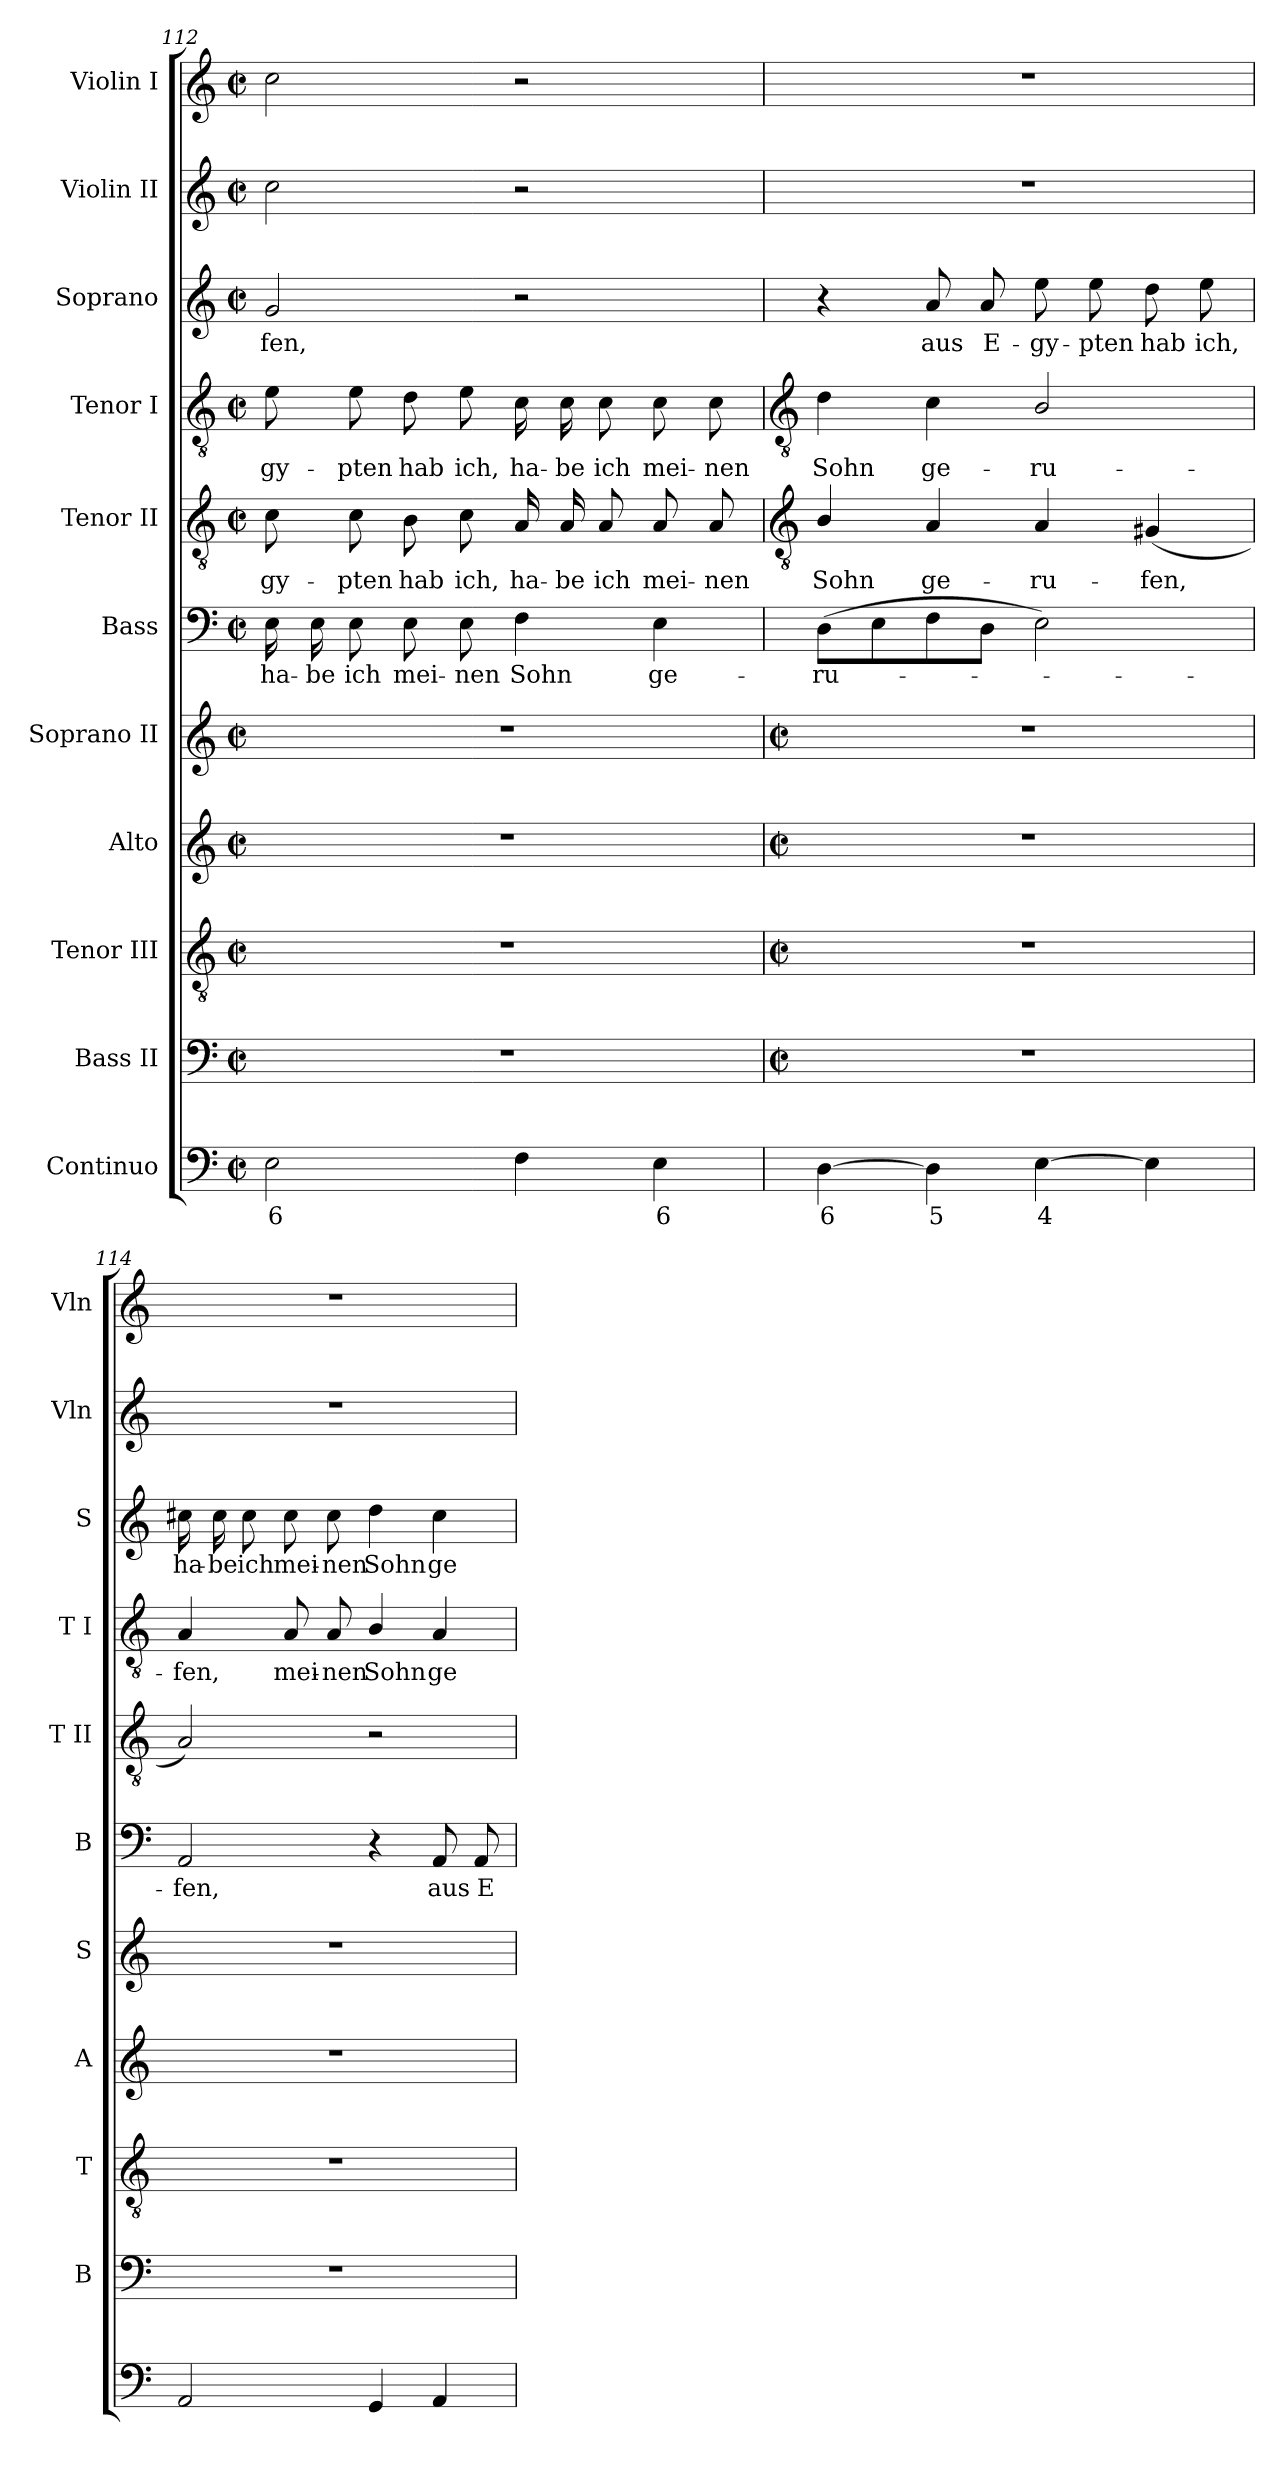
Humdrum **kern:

**kern	**text	**kern	**kern	**kern	**kern	**kern	**text	**kern	**text	**kern	**text	**kern	**text	**kern	**kern
*part11	*part11	*part10	*part9	*part8	*part7	*part6	*part6	*part5	*part5	*part4	*part4	*part3	*part3	*part2	*part1
*staff11	*staff11	*staff10	*staff9	*staff8	*staff7	*staff6	*staff6	*staff5	*staff5	*staff4	*staff4	*staff3	*staff3	*staff2	*staff1
*I"Continuo	*	*I"Bass II	*I"Tenor III	*I"Alto	*I"Soprano II	*I"Bass	*	*I"Tenor II	*	*I"Tenor I	*	*I"Soprano	*	*I"Violin II	*I"Violin I
*	*	*I'B	*I'T	*I'A	*I'S	*I'B	*	*I'T II	*	*I'T I	*	*I'S	*	*I'Vln	*I'Vln
*clefF4	*	*clefF4	*clefGv2	*clefG2	*clefG2	*clefF4	*	*clefGv2	*	*clefGv2	*	*clefG2	*	*clefG2	*clefG2
*k[]	*	*k[]	*k[]	*k[]	*k[]	*k[]	*	*k[]	*	*k[]	*	*k[]	*	*k[]	*k[]
*C:	*	*C:	*C:	*C:	*C:	*C:	*	*C:	*	*C:	*	*C:	*	*C:	*C:
*M2/2	*	*M2/2	*M2/2	*M2/2	*M2/2	*M2/2	*	*M2/2	*	*M2/2	*	*M2/2	*	*M2/2	*M2/2
*met(c|)	*	*met(c|)	*met(c|)	*met(c|)	*met(c|)	*met(c|)	*	*met(c|)	*	*met(c|)	*	*met(c|)	*	*met(c|)	*met(c|)
=112	=112	=112	=112	=112	=112	=112	=112	=112	=112	=112	=112	=112	=112	=112	=112
!	!LO:LY:b	!	!	!	!	!	!LO:LY:b	!	!LO:LY:b	!	!LO:LY:b	!	!LO:LY:b	!	!
2E	6	1r	1r	1r	1r	16E	ha-	8c	-gy-	8e	-gy-	2g	-fen,	2cc	2cc
!	!	!	!	!	!	!	!LO:LY:b	!	!	!	!	!	!	!	!
.	.	.	.	.	.	16E	-be	.	.	.	.	.	.	.	.
!	!	!	!	!	!	!	!LO:LY:b	!	!LO:LY:b	!	!LO:LY:b	!	!	!	!
.	.	.	.	.	.	8E	ich	8c	-pten	8e	-pten	.	.	.	.
!	!	!	!	!	!	!	!LO:LY:b	!	!LO:LY:b	!	!LO:LY:b	!	!	!	!
.	.	.	.	.	.	8E	mei-	8B	hab	8d	hab	.	.	.	.
!	!	!	!	!	!	!	!LO:LY:b	!	!LO:LY:b	!	!LO:LY:b	!	!	!	!
.	.	.	.	.	.	8E	-nen	8c	ich,	8e	ich,	.	.	.	.
!	!	!	!	!	!	!	!LO:LY:b	!	!LO:LY:b	!	!LO:LY:b	!	!	!	!
4F	.	.	.	.	.	4F	Sohn	16A	ha-	16c	ha-	2r	.	2r	2r
!	!	!	!	!	!	!	!	!	!LO:LY:b	!	!LO:LY:b	!	!	!	!
.	.	.	.	.	.	.	.	16A	-be	16c	-be	.	.	.	.
!	!	!	!	!	!	!	!	!	!LO:LY:b	!	!LO:LY:b	!	!	!	!
.	.	.	.	.	.	.	.	8A	ich	8c	ich	.	.	.	.
!	!LO:LY:b	!	!	!	!	!	!LO:LY:b	!	!LO:LY:b	!	!LO:LY:b	!	!	!	!
4E	6	.	.	.	.	4E	ge-	8A	mei-	8c	mei-	.	.	.	.
!	!	!	!	!	!	!	!	!	!LO:LY:b	!	!LO:LY:b	!	!	!	!
.	.	.	.	.	.	.	.	8A	-nen	8c	-nen	.	.	.	.
!!LO:LB:g=z
=113	=113	=113	=113	=113	=113	=113	=113	=113	=113	=113	=113	=113	=113	=113	=113
*	*	*	*	*	*	*	*	*clefGv2	*	*clefGv2	*	*	*	*	*
*	*	*M2/2	*M2/2	*M2/2	*M2/2	*	*	*	*	*	*	*	*	*	*
*	*	*met(c|)	*met(c|)	*met(c|)	*met(c|)	*	*	*	*	*	*	*	*	*	*
!	!LO:LY:b	!	!	!	!	!	!LO:LY:b	!	!LO:LY:b	!	!LO:LY:b	!	!	!	!
[4D	6	1r	1r	1r	1r	(>8DL	-ru-	4B/	Sohn	4d	Sohn	4r	.	1r	1r
.	.	.	.	.	.	8E	.	.	.	.	.	.	.	.	.
!	!LO:LY:b	!	!	!	!	!	!	!	!LO:LY:b	!	!LO:LY:b	!	!LO:LY:b	!	!
4D]	5	.	.	.	.	8F	.	4A	ge-	4c	ge-	8a	aus	.	.
!	!	!	!	!	!	!	!	!	!	!	!	!	!LO:LY:b	!	!
.	.	.	.	.	.	8DJ	.	.	.	.	.	8a	E-	.	.
!	!LO:LY:b	!	!	!	!	!	!	!	!LO:LY:b	!	!LO:LY:b	!	!LO:LY:b	!	!
[4E	4	.	.	.	.	2E)	.	4A	-ru-	2B/	-ru-	8ee	-gy-	.	.
!	!	!	!	!	!	!	!	!	!	!	!	!	!LO:LY:b	!	!
.	.	.	.	.	.	.	.	.	.	.	.	8ee	-pten	.	.
!	!	!	!	!	!	!	!	!	!LO:LY:b	!	!	!	!LO:LY:b	!	!
4E]	.	.	.	.	.	.	.	(<4G#X	-fen,	.	.	8dd	hab	.	.
!	!	!	!	!	!	!	!	!	!	!	!	!	!LO:LY:b	!	!
.	.	.	.	.	.	.	.	.	.	.	.	8ee	ich,	.	.
=114	=114	=114	=114	=114	=114	=114	=114	=114	=114	=114	=114	=114	=114	=114	=114
!	!	!	!	!	!	!	!LO:LY:b	!	!	!	!LO:LY:b	!	!LO:LY:b	!	!
2AA	.	1r	1r	1r	1r	2AA	fen,	2A)	.	4A	-fen,	16cc#X	ha-	1r	1r
!	!	!	!	!	!	!	!	!	!	!	!	!	!LO:LY:b	!	!
.	.	.	.	.	.	.	.	.	.	.	.	16cc#	-be	.	.
!	!	!	!	!	!	!	!	!	!	!	!	!	!LO:LY:b	!	!
.	.	.	.	.	.	.	.	.	.	.	.	8cc#	ich	.	.
!	!	!	!	!	!	!	!	!	!	!	!LO:LY:b	!	!LO:LY:b	!	!
.	.	.	.	.	.	.	.	.	.	8A	mei-	8cc#	mei-	.	.
!	!	!	!	!	!	!	!	!	!	!	!LO:LY:b	!	!LO:LY:b	!	!
.	.	.	.	.	.	.	.	.	.	8A	-nen	8cc#	-nen	.	.
!	!	!	!	!	!	!	!	!	!	!	!LO:LY:b	!	!LO:LY:b	!	!
4GG	.	.	.	.	.	4r	.	2r	.	4B/	Sohn	4dd	Sohn	.	.
!	!	!	!	!	!	!	!LO:LY:b	!	!	!	!LO:LY:b	!	!LO:LY:b	!	!
4AA	.	.	.	.	.	8AA	aus	.	.	4A	ge-	4cc#	ge-	.	.
!	!	!	!	!	!	!	!LO:LY:b	!	!	!	!	!	!	!	!
.	.	.	.	.	.	8AA	E-	.	.	.	.	.	.	.	.
=	=	=	=	=	=	=	=	=	=	=	=	=	=	=	=
*-	*-	*-	*-	*-	*-	*-	*-	*-	*-	*-	*-	*-	*-	*-	*-
